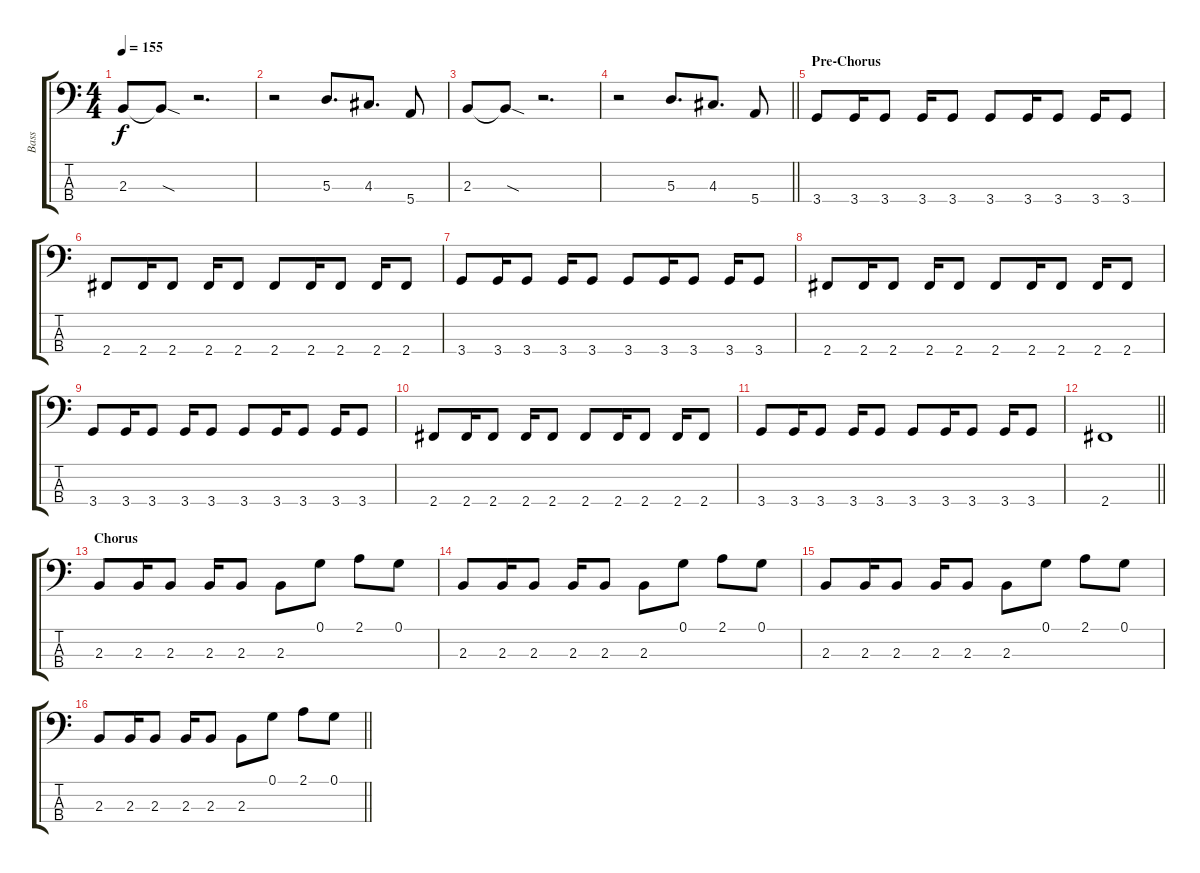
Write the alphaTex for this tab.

\track ("Bass" "Bass") {instrument electricbassfinger}
\staff {score tabs}
\tuning (G2 D2 A1 E1) {hide}
\ts (4 4)
\tempo 155
\clef f4
\ks c
2.3.8{dy f} 2.3{sod t}.8 r.2{d} |
r.2 5.3.8{d} 4.3.8{d} 5.4.8 |
2.3.8 2.3{sod t}.8 r.2{d} |
\barLineRight lightlight
r.2 5.3.8{d} 4.3.8{d} 5.4.8 |
\section ("" "Pre-Chorus")
3.4.8 3.4.16 3.4.8 3.4.16 3.4.8 3.4.8 3.4.16 3.4.8 3.4.16 3.4.8 |
2.4.8 2.4.16 2.4.8 2.4.16 2.4.8 2.4.8 2.4.16 2.4.8 2.4.16 2.4.8 |
3.4.8 3.4.16 3.4.8 3.4.16 3.4.8 3.4.8 3.4.16 3.4.8 3.4.16 3.4.8 |
2.4.8 2.4.16 2.4.8 2.4.16 2.4.8 2.4.8 2.4.16 2.4.8 2.4.16 2.4.8 |
3.4.8 3.4.16 3.4.8 3.4.16 3.4.8 3.4.8 3.4.16 3.4.8 3.4.16 3.4.8 |
2.4.8 2.4.16 2.4.8 2.4.16 2.4.8 2.4.8 2.4.16 2.4.8 2.4.16 2.4.8 |
3.4.8 3.4.16 3.4.8 3.4.16 3.4.8 3.4.8 3.4.16 3.4.8 3.4.16 3.4.8 |
\barLineRight lightlight
2.4.1 |
\section ("" "Chorus")
2.3.8 2.3.16 2.3.8 2.3.16 2.3.8 2.3.8 0.1.8 2.1.8 0.1.8 |
2.3.8 2.3.16 2.3.8 2.3.16 2.3.8 2.3.8 0.1.8 2.1.8 0.1.8 |
2.3.8 2.3.16 2.3.8 2.3.16 2.3.8 2.3.8 0.1.8 2.1.8 0.1.8 |
\barLineRight lightlight
2.3.8 2.3.16 2.3.8 2.3.16 2.3.8 2.3.8 0.1.8 2.1.8 0.1.8
